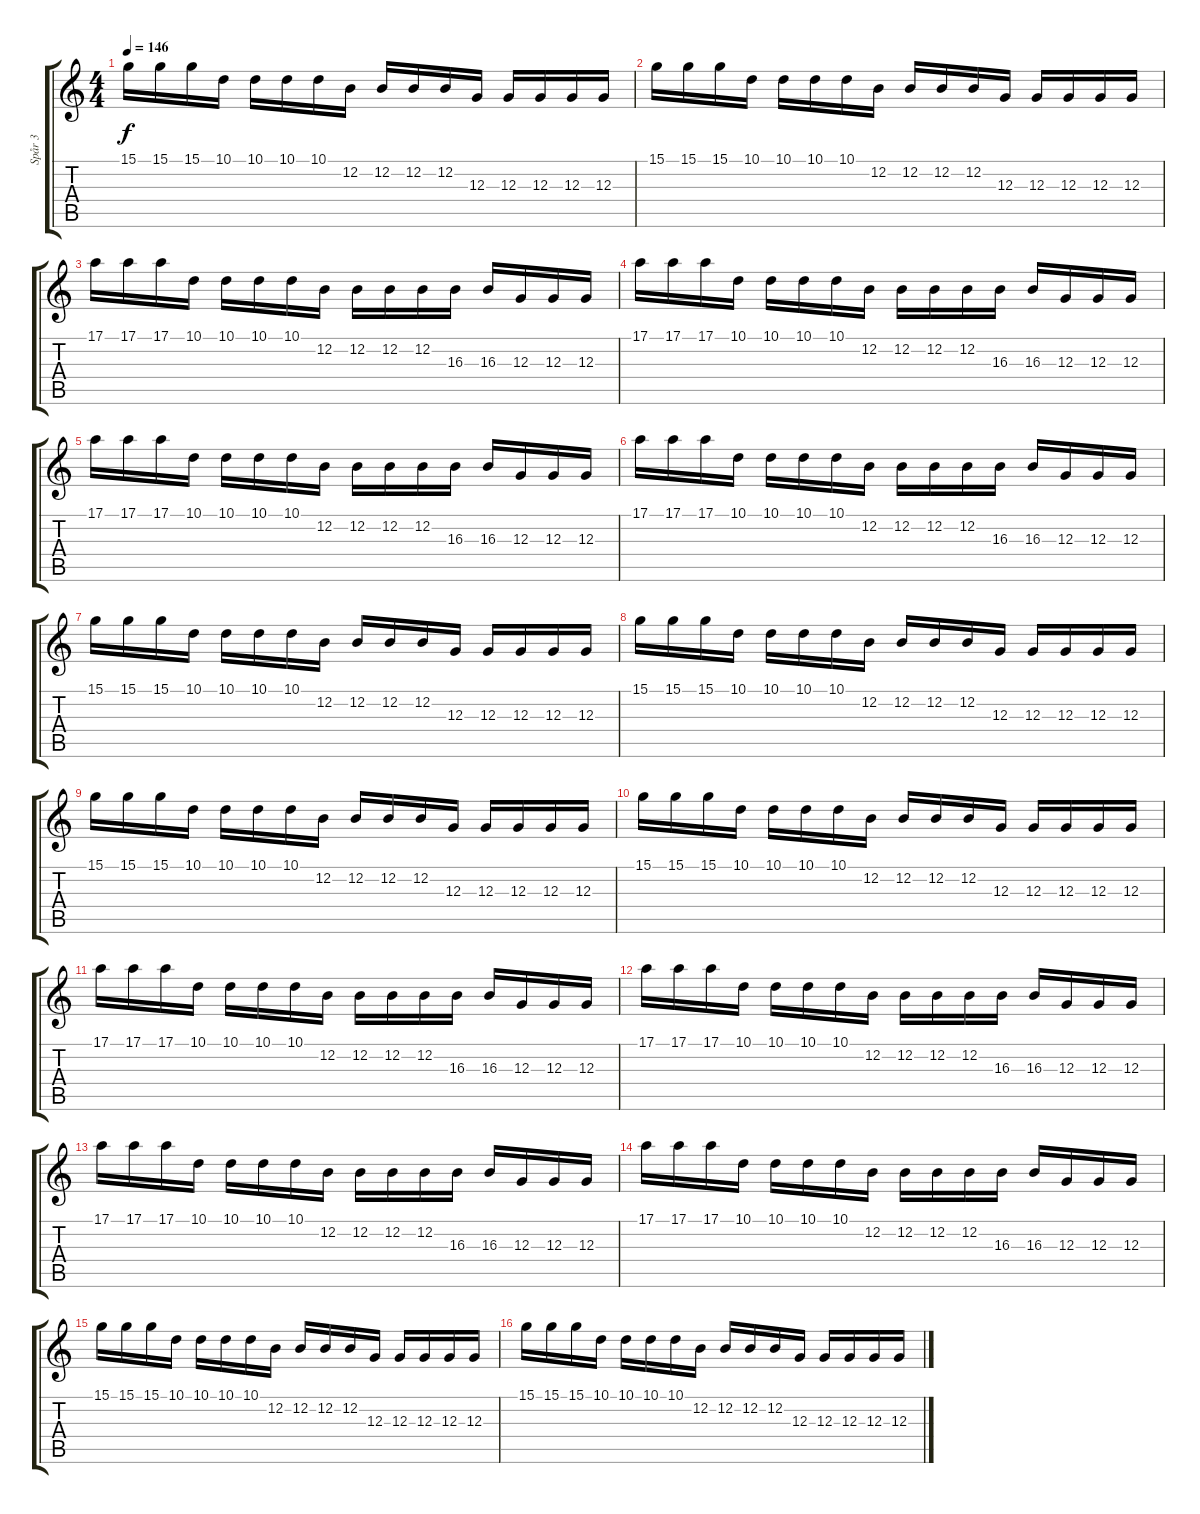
\track ("Spår 3" "Spår 3") {instrument pad6metallic}
\staff {score tabs}
\tuning (E4 B3 G3 D3 A2 E2) {hide}
\ts (4 4)
\tempo 146
\clef g2
\ks c
15.1.16{dy f} 15.1.16 15.1.16 10.1.16 10.1.16 10.1.16 10.1.16 12.2.16 12.2.16 12.2.16 12.2.16 12.3.16 12.3.16 12.3.16 12.3.16 12.3.16 |
15.1.16 15.1.16 15.1.16 10.1.16 10.1.16 10.1.16 10.1.16 12.2.16 12.2.16 12.2.16 12.2.16 12.3.16 12.3.16 12.3.16 12.3.16 12.3.16 |
17.1.16 17.1.16 17.1.16 10.1.16 10.1.16 10.1.16 10.1.16 12.2.16 12.2.16 12.2.16 12.2.16 16.3.16 16.3.16 12.3.16 12.3.16 12.3.16 |
17.1.16 17.1.16 17.1.16 10.1.16 10.1.16 10.1.16 10.1.16 12.2.16 12.2.16 12.2.16 12.2.16 16.3.16 16.3.16 12.3.16 12.3.16 12.3.16 |
17.1.16 17.1.16 17.1.16 10.1.16 10.1.16 10.1.16 10.1.16 12.2.16 12.2.16 12.2.16 12.2.16 16.3.16 16.3.16 12.3.16 12.3.16 12.3.16 |
17.1.16 17.1.16 17.1.16 10.1.16 10.1.16 10.1.16 10.1.16 12.2.16 12.2.16 12.2.16 12.2.16 16.3.16 16.3.16 12.3.16 12.3.16 12.3.16 |
15.1.16 15.1.16 15.1.16 10.1.16 10.1.16 10.1.16 10.1.16 12.2.16 12.2.16 12.2.16 12.2.16 12.3.16 12.3.16 12.3.16 12.3.16 12.3.16 |
15.1.16 15.1.16 15.1.16 10.1.16 10.1.16 10.1.16 10.1.16 12.2.16 12.2.16 12.2.16 12.2.16 12.3.16 12.3.16 12.3.16 12.3.16 12.3.16 |
15.1.16 15.1.16 15.1.16 10.1.16 10.1.16 10.1.16 10.1.16 12.2.16 12.2.16 12.2.16 12.2.16 12.3.16 12.3.16 12.3.16 12.3.16 12.3.16 |
15.1.16 15.1.16 15.1.16 10.1.16 10.1.16 10.1.16 10.1.16 12.2.16 12.2.16 12.2.16 12.2.16 12.3.16 12.3.16 12.3.16 12.3.16 12.3.16 |
17.1.16 17.1.16 17.1.16 10.1.16 10.1.16 10.1.16 10.1.16 12.2.16 12.2.16 12.2.16 12.2.16 16.3.16 16.3.16 12.3.16 12.3.16 12.3.16 |
17.1.16 17.1.16 17.1.16 10.1.16 10.1.16 10.1.16 10.1.16 12.2.16 12.2.16 12.2.16 12.2.16 16.3.16 16.3.16 12.3.16 12.3.16 12.3.16 |
17.1.16 17.1.16 17.1.16 10.1.16 10.1.16 10.1.16 10.1.16 12.2.16 12.2.16 12.2.16 12.2.16 16.3.16 16.3.16 12.3.16 12.3.16 12.3.16 |
17.1.16 17.1.16 17.1.16 10.1.16 10.1.16 10.1.16 10.1.16 12.2.16 12.2.16 12.2.16 12.2.16 16.3.16 16.3.16 12.3.16 12.3.16 12.3.16 |
15.1.16 15.1.16 15.1.16 10.1.16 10.1.16 10.1.16 10.1.16 12.2.16 12.2.16 12.2.16 12.2.16 12.3.16 12.3.16 12.3.16 12.3.16 12.3.16 |
15.1.16 15.1.16 15.1.16 10.1.16 10.1.16 10.1.16 10.1.16 12.2.16 12.2.16 12.2.16 12.2.16 12.3.16 12.3.16 12.3.16 12.3.16 12.3.16
